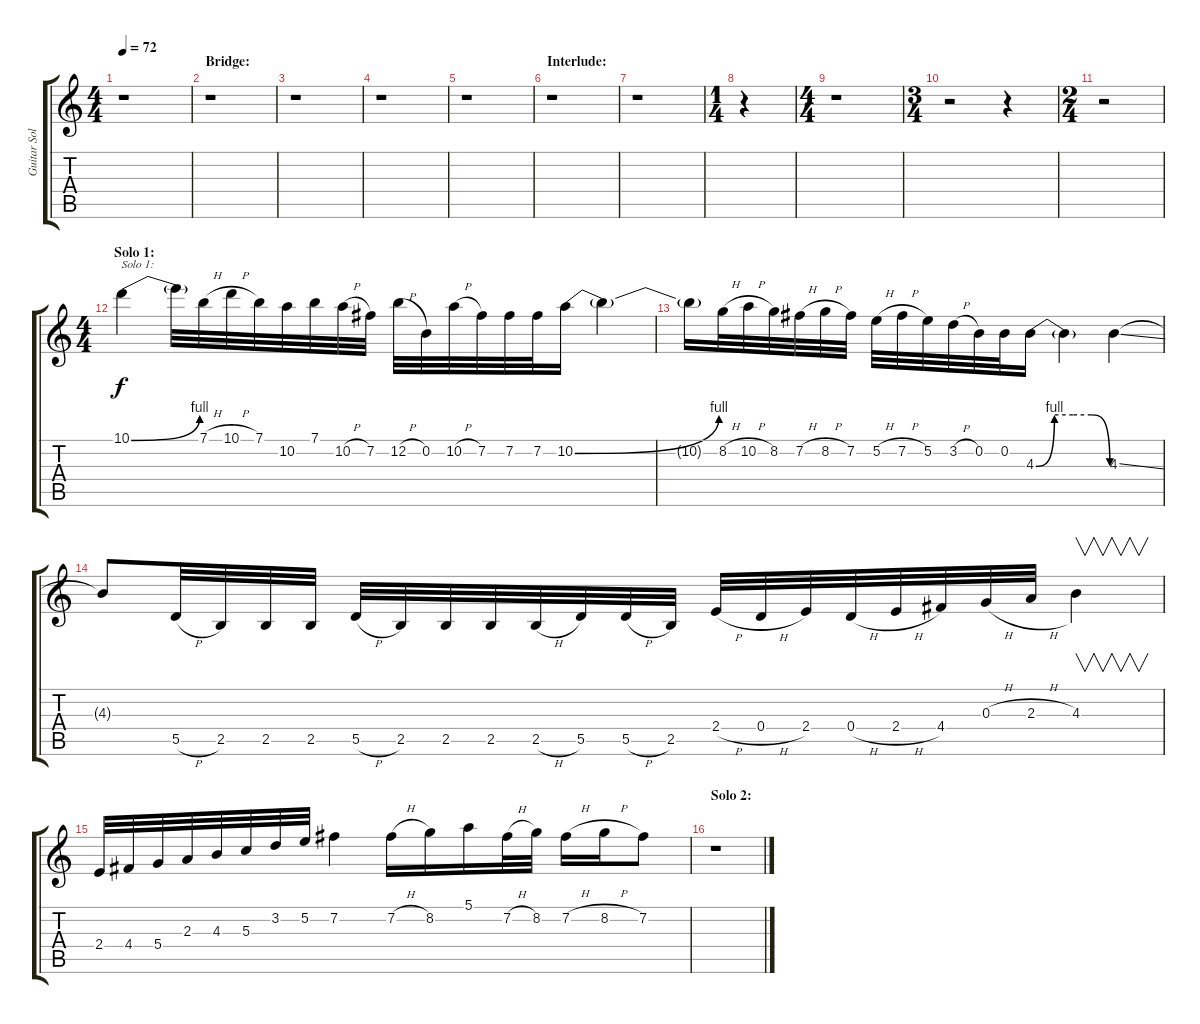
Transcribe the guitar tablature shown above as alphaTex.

\track ("Guitar Solo 1" "Guitar Sol") {instrument distortionguitar}
\staff {score tabs}
\tuning (E4 B3 G3 D3 A2 E2) {hide}
\ts (4 4)
\tempo 72
\clef g2
\ks c
r.1{dy f} |
\section ("" "Bridge:")
r.1 |
r.1 |
r.1 |
r.1 |
\section ("" "Interlude:")
r.1 |
r.1 |
\ts (1 4)
r.4 |
\ts (4 4)
r.1 |
\ts (3 4)
r.2 r.4 |
\ts (2 4)
r.2 |
\ts (4 4)
\section ("" "Solo 1:")
10.1{be (bend 0 0 60 4)}.4{txt "Solo 1:"} 10.1{t}.32 7.1{h}.32 10.1{h}.32 7.1.32 10.2.32 7.1.32 10.2{h}.32 7.2.32 12.2{h}.32 0.2.32 10.2{h}.32 7.2.32 7.2.32 7.2.32 10.2{be (bend 0 0 60 4)}.16 10.2{t}.4 |
10.2{t}.16 8.2{h}.32 10.2{h}.32 8.2.32 7.2{h}.32 8.2{h}.32 7.2.32 5.2{h}.32 7.2{h}.32 5.2.32 3.2{h}.32 0.2.32 0.2.32 4.3{be (custom 0 0 15 4 30 4 45 4 60 0)}.16 4.3{t}.4 4.3{ss}.4 |
4.3{t}.8 5.5{h}.32 2.5.32 2.5.32 2.5.32 5.5{h}.32 2.5.32 2.5.32 2.5.32 2.5{h}.32 5.5.32 5.5{h}.32 2.5.32 2.4{h}.32 0.4{h}.32 2.4.32 0.4{h}.32 2.4{h}.32 4.4.32 0.3{h}.32 2.3{h}.32 4.3.4{v} |
2.4.32 4.4.32 5.4.32 2.3.32 4.3.32 5.3.32 3.2.32 5.2.32 7.2.4 7.2{h}.16 8.2.16 5.1.16 7.2{h}.32 8.2.32 7.2{h}.16 8.2{h}.16 7.2.8 |
\section ("" "Solo 2:")
r.1
